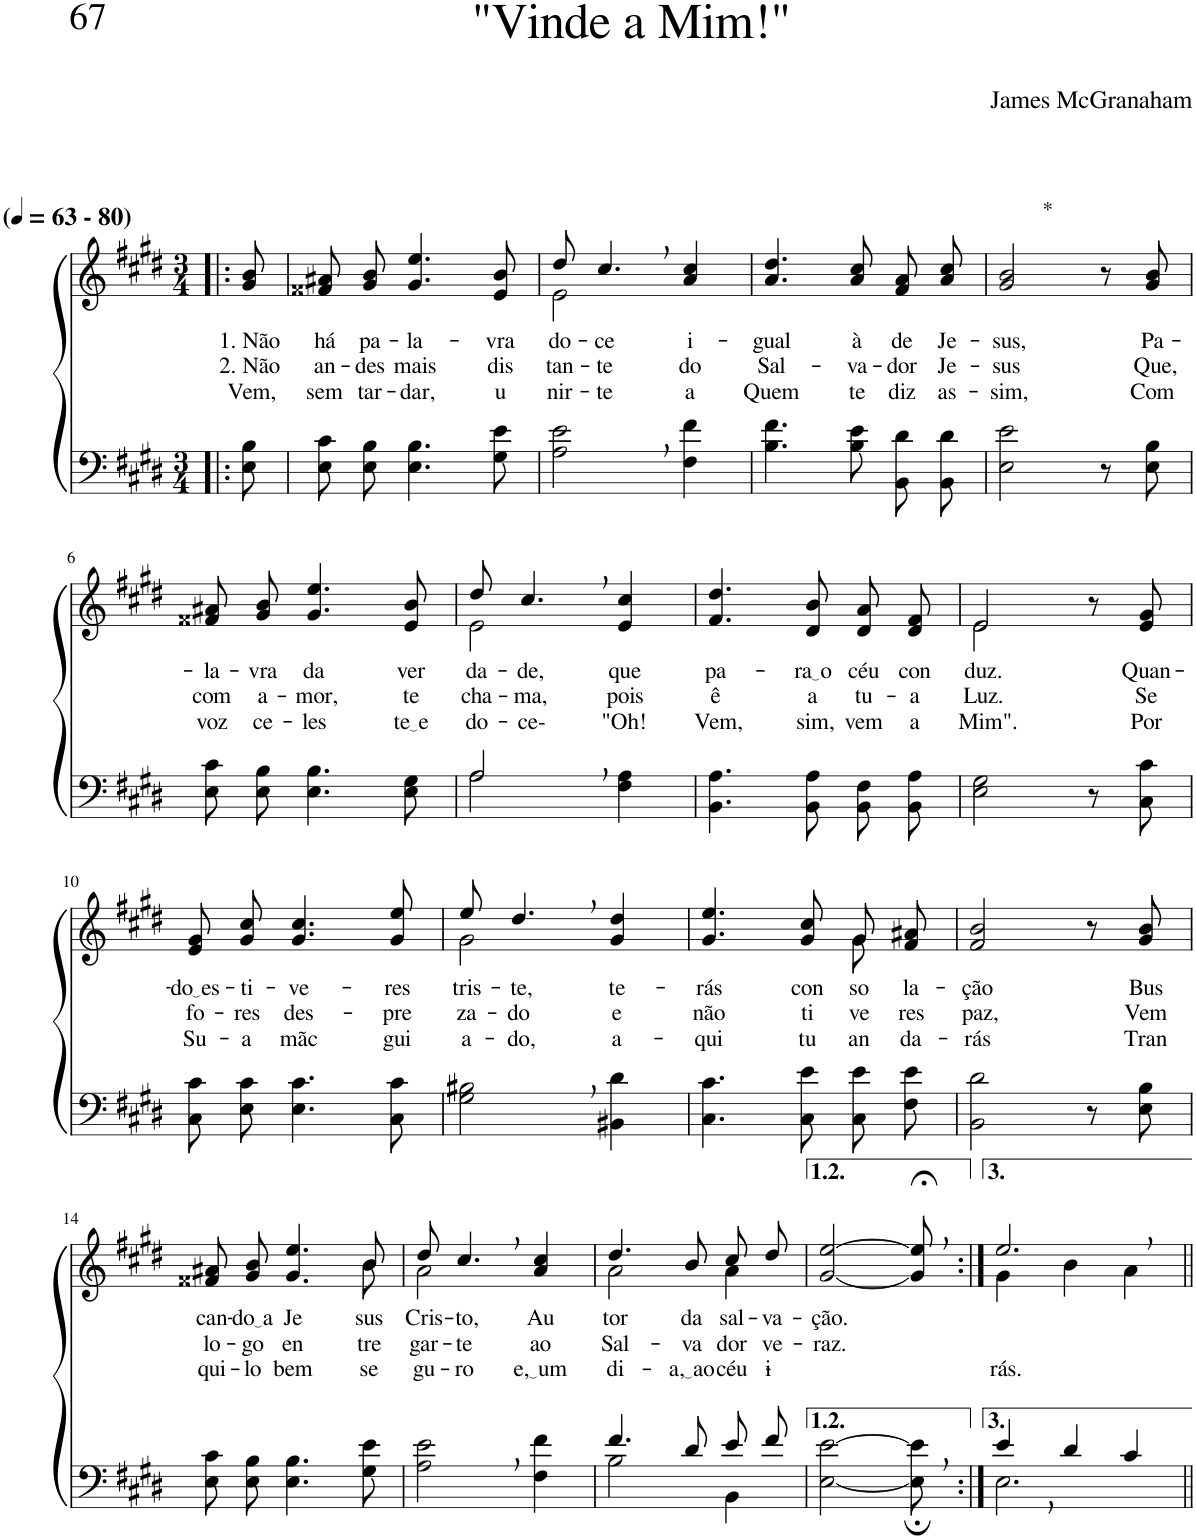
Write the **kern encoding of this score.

**kern	**kern	**text	**text	**text
*part2	*part1	*part1	*part1	*part1
*staff2	*staff1	*staff1	*staff1	*staff1
*I"Parte III e IV	*I"Parte I e II	*	*	*
*clefF4	*clefG2	*	*	*
*Trd1c3	*Trd1c3	*	*	*
*k[f#c#g#d#]	*k[f#c#g#d#]	*	*	*
*M3/4	*M3/4	*	*	*
*MM63	*MM63	*	*	*
=1!|:	=1!|:	=1!|:	=1!|:	=1!|:
!	!LO:TX:a:B:t=(	!	!	!
!	!LO:TX:a:B:t=- 80)	!	!	!
!	!	!LO:LY:b	!LO:LY:b	!LO:LY:b
8E\ 8B\	8g#/ 8b/	1. Não	2. Não	Vem,
=2	=2	=2	=2	=2
!	!	!LO:LY:b	!LO:LY:b	!LO:LY:b
8E\ 8c#\L	8f##X/ 8a#X/L	há	an-	sem
!	!	!LO:LY:b	!LO:LY:b	!LO:LY:b
8E\ 8B\J	8g#/ 8b/J	pa-	-des	tar-
!	!	!LO:LY:b	!LO:LY:b	!LO:LY:b
4.E\ 4.B\	4.g#/ 4.ee/	-la-	mais	-dar,
!	!	!LO:LY:b	!LO:LY:b	!LO:LY:b
8G#\ 8e\	8e/ 8b/	-vra	dis-	u-
=3	=3	=3	=3	=3
*	*^	*	*	*
!	!	!	!LO:LY:b	!LO:LY:b	!LO:LY:b
2A\, 2e\,	8dd#/	2e\	do-	-tan-	-nir-
!	!	!	!LO:LY:b	!LO:LY:b	!LO:LY:b
.	4.cc#,/	.	-ce	-te	-te
!	!	!	!LO:LY:b	!LO:LY:b	!LO:LY:b
4F#\ 4f#\	4a/ 4cc#/	4ryy	i-	do	a
=4	=4	=4	=4	=4	=4
!	!	!	!LO:LY:b	!LO:LY:b	!LO:LY:b
*	*v	*v	*	*	*
4.B\ 4.f#\	4.a/ 4.dd#/	-gual	Sal-	Quem
!	!	!LO:LY:b	!LO:LY:b	!LO:LY:b
8B\ 8e\	8a/ 8cc#/	à	-va-	te
!	!	!LO:LY:b	!LO:LY:b	!LO:LY:b
8BB\ 8d#\L	8f#/ 8a/L	de	-dor	diz
!	!	!LO:LY:b	!LO:LY:b	!LO:LY:b
8BB\ 8d#\J	8a/ 8cc#/J	Je-	Je-	as-
=5	=5	=5	=5	=5
!	!LO:TX:a:t=*	!	!	!
!	!	!LO:LY:b	!LO:LY:b	!LO:LY:b
2E\ 2e\	2g#/ 2b/	-sus,	-sus	-sim,
8r	8r	.	.	.
!	!	!LO:LY:b	!LO:LY:b	!LO:LY:b
8E\ 8B\	8g#/ 8b/	Pa-	Que,	Com
!!LO:LB:g=z
=6	=6	=6	=6	=6
!	!	!LO:LY:b	!LO:LY:b	!LO:LY:b
8E\ 8c#\L	8f##X/ 8a#X/L	-la-	com	voz
!	!	!LO:LY:b	!LO:LY:b	!LO:LY:b
8E\ 8B\J	8g#/ 8b/J	-vra	a-	ce-
!	!	!LO:LY:b	!LO:LY:b	!LO:LY:b
4.E\ 4.B\	4.g#/ 4.ee/	da	-mor,	-les
!	!	!LO:LY:b	!LO:LY:b	!LO:LY:b
8E\ 8G#\	8e/ 8b/	ver-	te	te e
=7	=7	=7	=7	=7
*^	*^	*	*	*
!	!	!	!	!LO:LY:b	!LO:LY:b	!LO:LY:b
2A,/	2A\	8dd#/	2e\	-da-	cha-	do-
!	!	!	!	!LO:LY:b	!LO:LY:b	!LO:LY:b
.	.	4.cc#,/	.	-de,	-ma,	-ce-
!	!	!	!	!LO:LY:b	!LO:LY:b	!LO:LY:b
4ryy	4F#\ 4A\	4e/ 4cc#/	4ryy	que	pois	"Oh!
=8	=8	=8	=8	=8	=8	=8
!	!	!	!	!LO:LY:b	!LO:LY:b	!LO:LY:b
*v	*v	*	*	*	*	*
*	*v	*v	*	*	*
4.BB\ 4.A\	4.f#/ 4.dd#/	pa-	ê	Vem,
!	!	!LO:LY:b	!LO:LY:b	!LO:LY:b
8BB\ 8A\	8d#/ 8b/	ra o	a	sim,
!	!	!LO:LY:b	!LO:LY:b	!LO:LY:b
8BB\ 8F#\L	8d#/ 8a/L	céu	tu-	vem
!	!	!LO:LY:b	!LO:LY:b	!LO:LY:b
8BB\ 8A\J	8d#/ 8f#/J	con-	-a	a
=9	=9	=9	=9	=9
*	*^	*	*	*
!	!	!	!LO:LY:b	!LO:LY:b	!LO:LY:b
2E\ 2G#\	2e/	2e\	-duz.	Luz.	Mim".
8r	8r	4ryy	.	.	.
!	!	!	!LO:LY:b	!LO:LY:b	!LO:LY:b
8C#\ 8c#\	8e/ 8g#/	.	Quan-	Se	Por
*	*v	*v	*	*	*
!!LO:LB:g=z
=10	=10	=10	=10	=10
!	!	!LO:LY:b	!LO:LY:b	!LO:LY:b
8C#\ 8c#\L	8e/ 8g#/L	do es	fo-	Su-
!	!	!LO:LY:b	!LO:LY:b	!LO:LY:b
8E\ 8c#\J	8g#/ 8cc#/J	-ti-	-res	-a
!	!	!LO:LY:b	!LO:LY:b	!LO:LY:b
4.E\ 4.c#\	4.g#/ 4.cc#/	-ve-	des-	mãc
!	!	!LO:LY:b	!LO:LY:b	!LO:LY:b
8C#\ 8c#\	8g#/ 8ee/	-res	-pre-	gui-
=11	=11	=11	=11	=11
*	*^	*	*	*
!	!	!	!LO:LY:b	!LO:LY:b	!LO:LY:b
2G#\, 2B#X\,	8ee/	2g#\	tris-	-za-	-a-
!	!	!	!LO:LY:b	!LO:LY:b	!LO:LY:b
.	4.dd#,/	.	-te,	-do	-do,
!	!	!	!LO:LY:b	!LO:LY:b	!LO:LY:b
4BB#X\ 4d#\	4g#/ 4dd#/	4ryy	te-	e	a-
=12	=12	=12	=12	=12	=12
!	!	!	!LO:LY:b	!LO:LY:b	!LO:LY:b
4.C#\ 4.c#\	4.g#/ 4.ee/	2ryy	-rás	não	-qui
!	!	!	!LO:LY:b	!LO:LY:b	!LO:LY:b
8C#\ 8e\	8g#/ 8cc#/	.	con-	ti-	tu
!	!	!	!LO:LY:b	!LO:LY:b	!LO:LY:b
8C#\ 8e\L	8g#/L	8g#\	-so-	-ve-	an-
!	!	!	!LO:LY:b	!LO:LY:b	!LO:LY:b
8F#\ 8e\J	8f#/ 8a#X/J	8ryy	-la-	-res	-da-
=13	=13	=13	=13	=13	=13
!	!	!	!LO:LY:b	!LO:LY:b	!LO:LY:b
*	*v	*v	*	*	*
2BB\ 2d#\	2f#/ 2b/	-ção	paz,	-rás
8r	8r	.	.	.
!	!	!LO:LY:b	!LO:LY:b	!LO:LY:b
8E\ 8B\	8g#/ 8b/	Bus-	Vem	Tran-
!!LO:LB:g=z
=14	=14	=14	=14	=14
*	*^	*	*	*
!	!	!	!LO:LY:b	!LO:LY:b	!LO:LY:b
8E\ 8c#\L	2ryy	8f##X/ 8a#X/L	-can-	lo-	-qui-
!	!	!	!LO:LY:b	!LO:LY:b	!LO:LY:b
8E\ 8B\J	.	8g#/ 8b/J	do a	-go	-lo
!	!	!	!LO:LY:b	!LO:LY:b	!LO:LY:b
4.E\ 4.B\	.	4.g#/ 4.ee/	Je-	en-	bem
.	8ryy	.	.	.	.
!	!	!	!LO:LY:b	!LO:LY:b	!LO:LY:b
8G#\ 8e\	8b\	8b/	-sus	-tre-	se-
=15	=15	=15	=15	=15	=15
!	!	!	!LO:LY:b	!LO:LY:b	!LO:LY:b
2A\, 2e\,	8dd#/	2a\	Cris-	-gar-	-gu-
!	!	!	!LO:LY:b	!LO:LY:b	!LO:LY:b
.	4.cc#,/	.	-to,	-te	-ro
!	!	!	!LO:LY:b	!LO:LY:b	!LO:LY:b
4F#\ 4f#\	4a/ 4cc#/	4ryy	Au-	ao	e, um
=16	=16	=16	=16	=16	=16
*^	*	*	*	*	*
!	!	!	!	!LO:LY:b	!LO:LY:b	!LO:LY:b
4.f#/	2B\	4.dd#/	2a\	-tor	Sal-	di-
!	!	!	!	!LO:LY:b	!LO:LY:b	!LO:LY:b
8d#/	.	8b/	.	da	-va-	a, ao
!	!	!	!	!LO:LY:b	!LO:LY:b	!LO:LY:b
8e/L	4BB\	8cc#/L	4a\	sal-	-dor	céu
!	!	!	!	!LO:LY:b	!LO:LY:b	!LO:LY:b
8f#/J	.	8dd#/J	.	-va-	ve-	i-
*v	*v	*	*	*	*	*
*	*v	*v	*	*	*
=17	=17	=17	=17	=17
!	!	!LO:LY:b	!LO:LY:b	!
[2E\ [2e\	[2g#/ [2ee/	-ção.	-raz.	.
8E\];, 8e\];,	8g#/];<, 8ee/];<,	.	.	.
=18:|!	=18:|!	=18:|!	=18:|!	=18:|!
*^	*^	*	*	*
!	!	!	!	!	!	!LO:LY:b
4e,/	2.E\	2.ee,/	4g#\	.	.	-rás.
4d#/	.	.	4b\	.	.	.
4c#/	.	.	4a\	.	.	.
*v	*v	*	*	*	*	*
*	*v	*v	*	*	*
=||	=||	=||	=||	=||
*-	*-	*-	*-	*-
